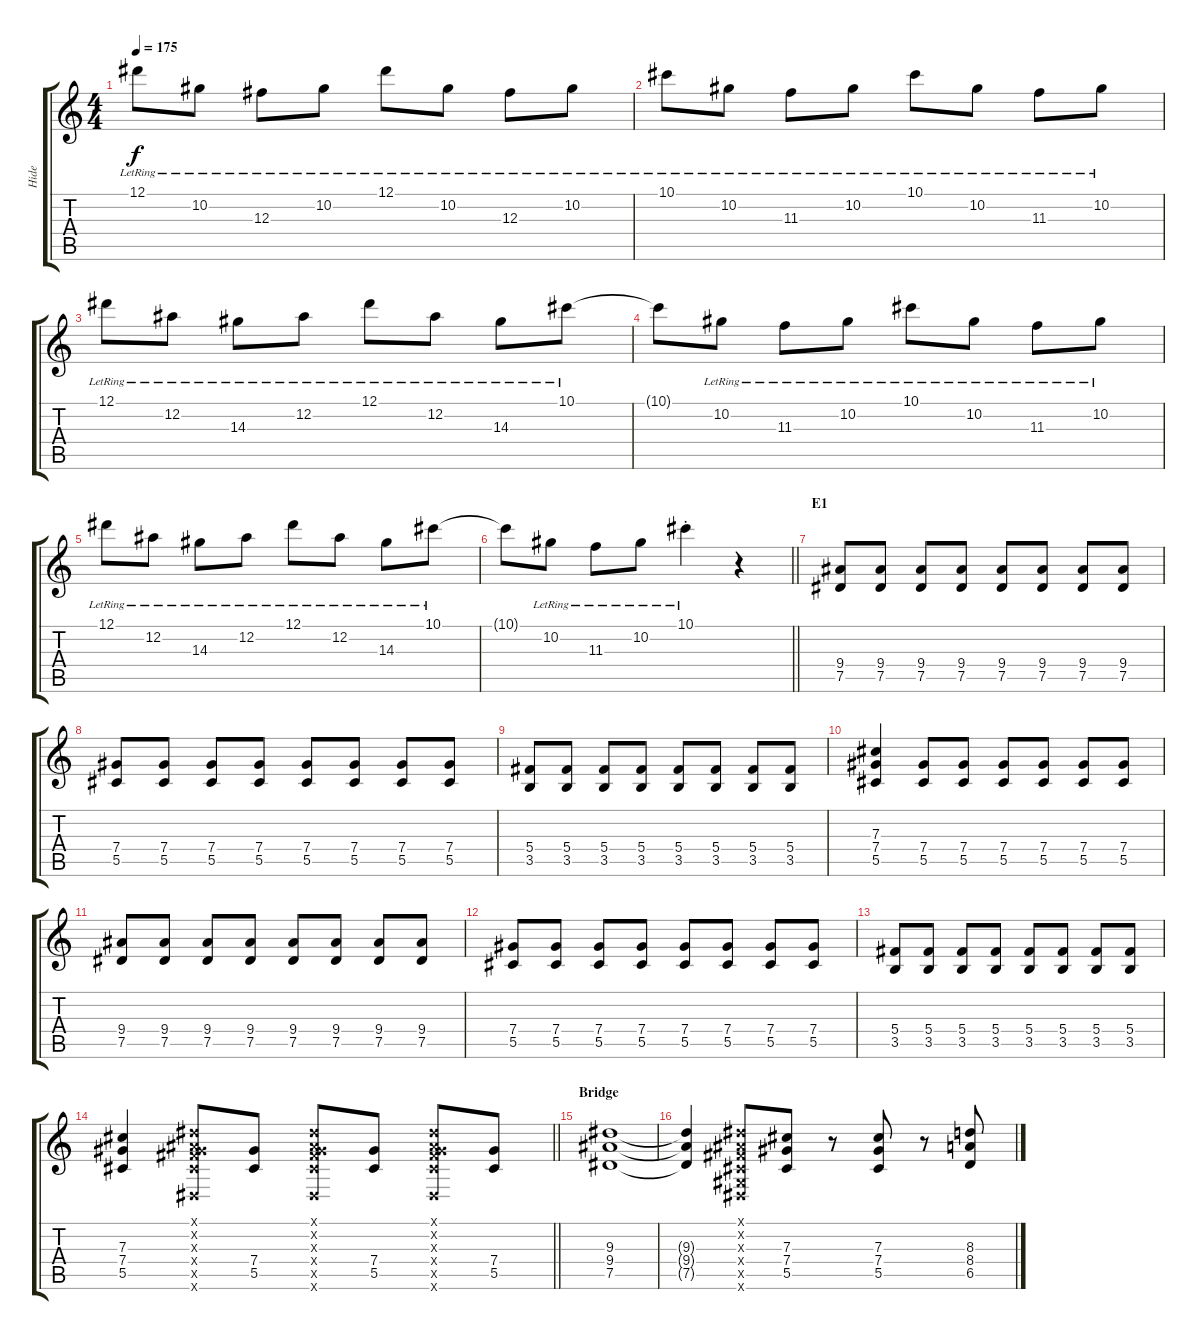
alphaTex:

\track ("Hide" "Hide") {instrument distortionguitar}
\staff {score tabs}
\tuning (Eb4 Bb3 Gb3 Db3 Ab2 Eb2) {hide}
\ts (4 4)
\tempo 175
\clef g2
\ks c
12.1{lr}.8{dy f} 10.2{lr}.8 12.3{lr}.8 10.2{lr}.8 12.1{lr}.8 10.2{lr}.8 12.3{lr}.8 10.2{lr}.8 |
10.1{lr}.8 10.2{lr}.8 11.3{lr}.8 10.2{lr}.8 10.1{lr}.8 10.2{lr}.8 11.3{lr}.8 10.2{lr}.8 |
12.1{lr}.8 12.2{lr}.8 14.3{lr}.8 12.2{lr}.8 12.1{lr}.8 12.2{lr}.8 14.3{lr}.8 10.1{lr}.8 |
10.1{t}.8 10.2{lr}.8 11.3{lr}.8 10.2{lr}.8 10.1{lr}.8 10.2{lr}.8 11.3{lr}.8 10.2{lr}.8 |
12.1{lr}.8 12.2{lr}.8 14.3{lr}.8 12.2{lr}.8 12.1{lr}.8 12.2{lr}.8 14.3{lr}.8 10.1{lr}.8 |
\barLineRight lightlight
10.1{t}.8 10.2{lr}.8 11.3{lr}.8 10.2{lr}.8 10.1{st lr}.4 r.4 |
\section ("" "E1")
(9.4 7.5).8{instrument distortionguitar} (9.4 7.5).8 (9.4 7.5).8 (9.4 7.5).8 (9.4 7.5).8 (9.4 7.5).8 (9.4 7.5).8 (9.4 7.5).8 |
(7.4 5.5).8 (7.4 5.5).8 (7.4 5.5).8 (7.4 5.5).8 (7.4 5.5).8 (7.4 5.5).8 (7.4 5.5).8 (7.4 5.5).8 |
(5.4 3.5).8 (5.4 3.5).8 (5.4 3.5).8 (5.4 3.5).8 (5.4 3.5).8 (5.4 3.5).8 (5.4 3.5).8 (5.4 3.5).8 |
(7.3 7.4 5.5).4 (7.4 5.5).8 (7.4 5.5).8 (7.4 5.5).8 (7.4 5.5).8 (7.4 5.5).8 (7.4 5.5).8 |
(9.4 7.5).8 (9.4 7.5).8 (9.4 7.5).8 (9.4 7.5).8 (9.4 7.5).8 (9.4 7.5).8 (9.4 7.5).8 (9.4 7.5).8 |
(7.4 5.5).8 (7.4 5.5).8 (7.4 5.5).8 (7.4 5.5).8 (7.4 5.5).8 (7.4 5.5).8 (7.4 5.5).8 (7.4 5.5).8 |
(5.4 3.5).8 (5.4 3.5).8 (5.4 3.5).8 (5.4 3.5).8 (5.4 3.5).8 (5.4 3.5).8 (5.4 3.5).8 (5.4 3.5).8 |
\barLineRight lightlight
(7.3 7.4 5.5).4 (0.1{x} 0.2{x} 0.3{x} 7.4{x} 5.5{x} 0.6{x}).8 (7.4 5.5).8 (0.1{x} 0.2{x} 0.3{x} 7.4{x} 5.5{x} 0.6{x}).8 (7.4 5.5).8 (0.1{x} 0.2{x} 0.3{x} 7.4{x} 5.5{x} 0.6{x}).8 (7.4 5.5).8 |
\section ("" "Bridge")
(9.3 9.4 7.5).1 |
(9.3{t} 9.4{t} 7.5{t}).4 (0.1{x} 0.2{x} 0.3{x} 0.4{x} 0.5{x} 0.6{x}).8 (7.3 7.4 5.5).8 r.8 (7.3 7.4 5.5).8 r.8 (8.3 8.4 6.5).8
